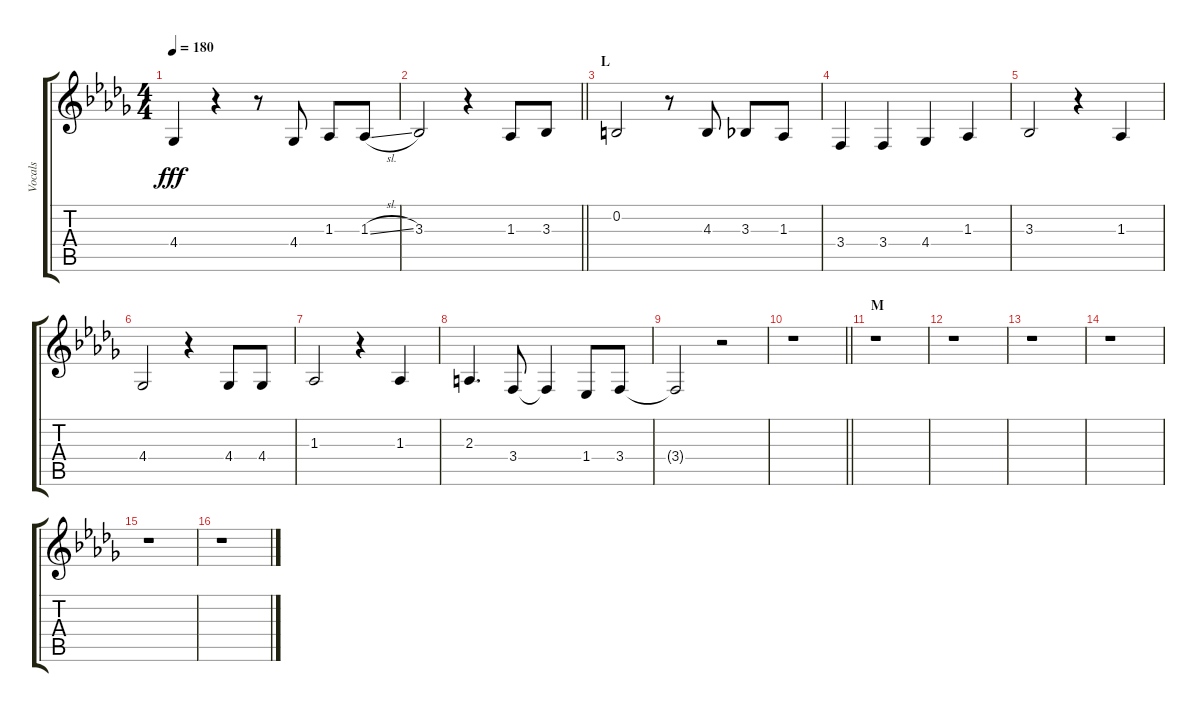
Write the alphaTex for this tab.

\track ("Vocals" "Vocals") {instrument voiceoohs}
\staff {score tabs}
\tuning (E4 B3 G3 D3 A2 E2) {hide}
\ts (4 4)
\tempo 180
\clef g2
\ks db
4.4.4{dy fff} r.4 r.8 4.4.8 1.3.8 1.3{sl}.8 |
\barLineRight lightlight
3.3.2 r.4 1.3.8 3.3.8 |
\section ("" "L")
0.2.2 r.8 4.3.8 3.3.8 1.3.8 |
3.4.4 3.4.4 4.4.4 1.3.4 |
3.3.2 r.4 1.3.4 |
4.4.2 r.4 4.4.8 4.4.8 |
1.3.2 r.4 1.3.4 |
2.3.4{d} 3.4.8 3.4{t}.4 1.4.8 3.4.8 |
3.4{t}.2 r.2 |
\barLineRight lightlight
r.1 |
\section ("" "M")
r.1 |
r.1 |
r.1 |
r.1 |
r.1 |
r.1
